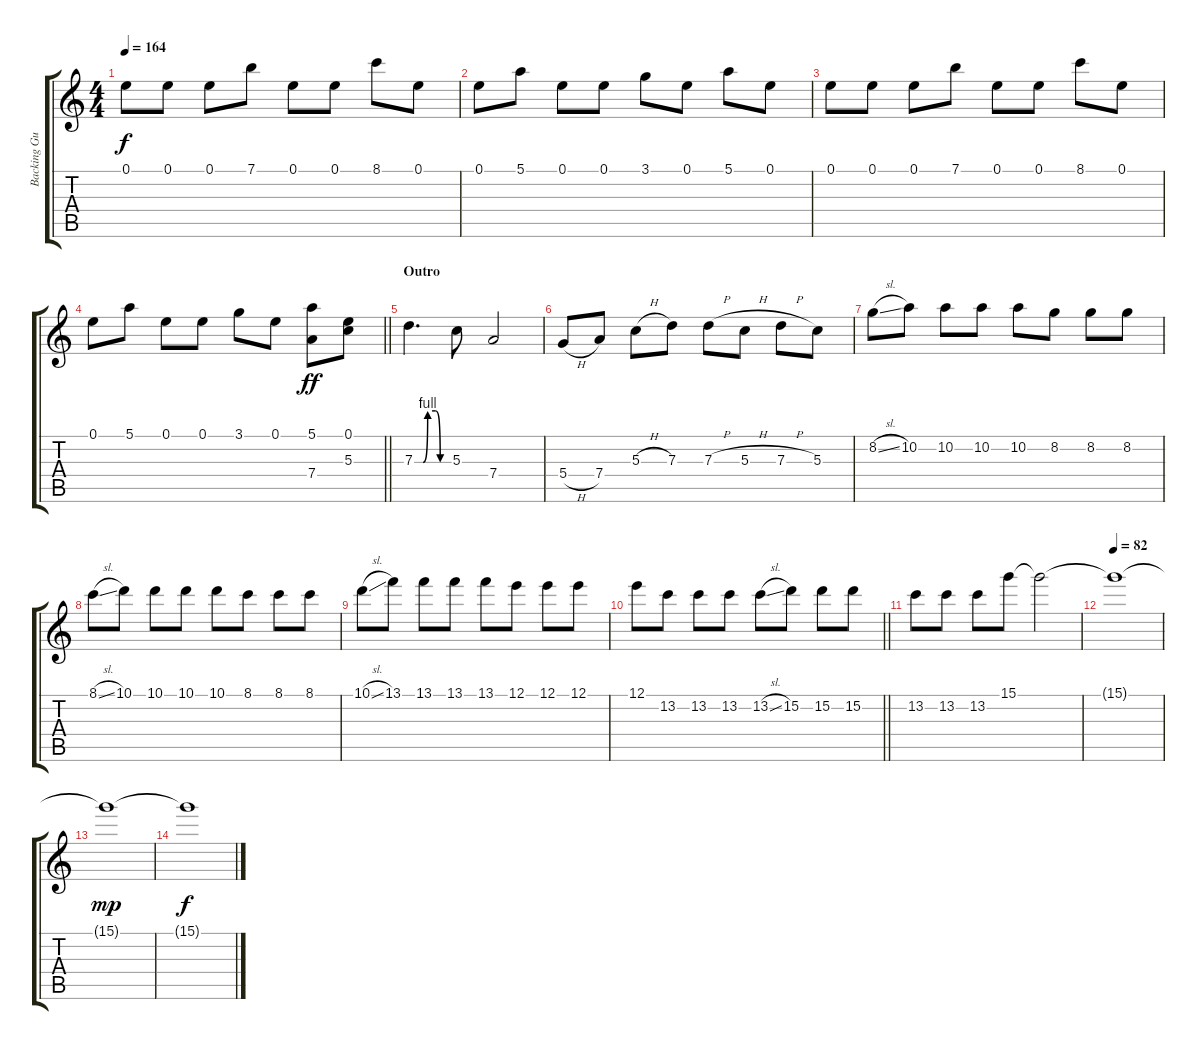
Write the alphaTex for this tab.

\track ("Backing Guitar" "Backing Gu") {instrument distortionguitar}
\staff {score tabs}
\tuning (E4 B3 G3 D3 A2 D2) {hide}
\ts (4 4)
\tempo 164
\clef g2
\ks c
0.1.8{dy f} 0.1.8 0.1.8 7.1.8 0.1.8 0.1.8 8.1.8 0.1.8 |
0.1.8 5.1.8 0.1.8 0.1.8 3.1.8 0.1.8 5.1.8 0.1.8 |
0.1.8 0.1.8 0.1.8 7.1.8 0.1.8 0.1.8 8.1.8 0.1.8 |
\barLineRight lightlight
0.1.8 5.1.8 0.1.8 0.1.8 3.1.8 0.1.8 (5.1 7.4).8{dy ff} (0.1 5.3).8 |
\section ("" "Outro")
7.3{be (custom 0 0 15 0 23 4 37 4 45 0 60 0)}.4{d} 5.3.8 7.4.2 |
5.4{h}.8 7.4.8 5.3{h}.8 7.3.8 7.3{h}.8 5.3{h}.8 7.3{h}.8 5.3.8 |
8.2{sl}.8 10.2.8 10.2.8 10.2.8 10.2.8 8.2.8 8.2.8 8.2.8 |
8.1{sl}.8 10.1.8 10.1.8 10.1.8 10.1.8 8.1.8 8.1.8 8.1.8 |
10.1{sl}.8 13.1.8 13.1.8 13.1.8 13.1.8 12.1.8 12.1.8 12.1.8 |
\barLineRight lightlight
12.1.8 13.2.8 13.2.8 13.2.8 13.2{sl}.8 15.2.8 15.2.8 15.2.8 |
13.2.8 13.2.8 13.2.8 15.1.8 15.1{t}.2 |
\tempo 82
15.1{t}.1 |
15.1{t}.1{dy mp volume 0} |
15.1{t}.1{dy f}
